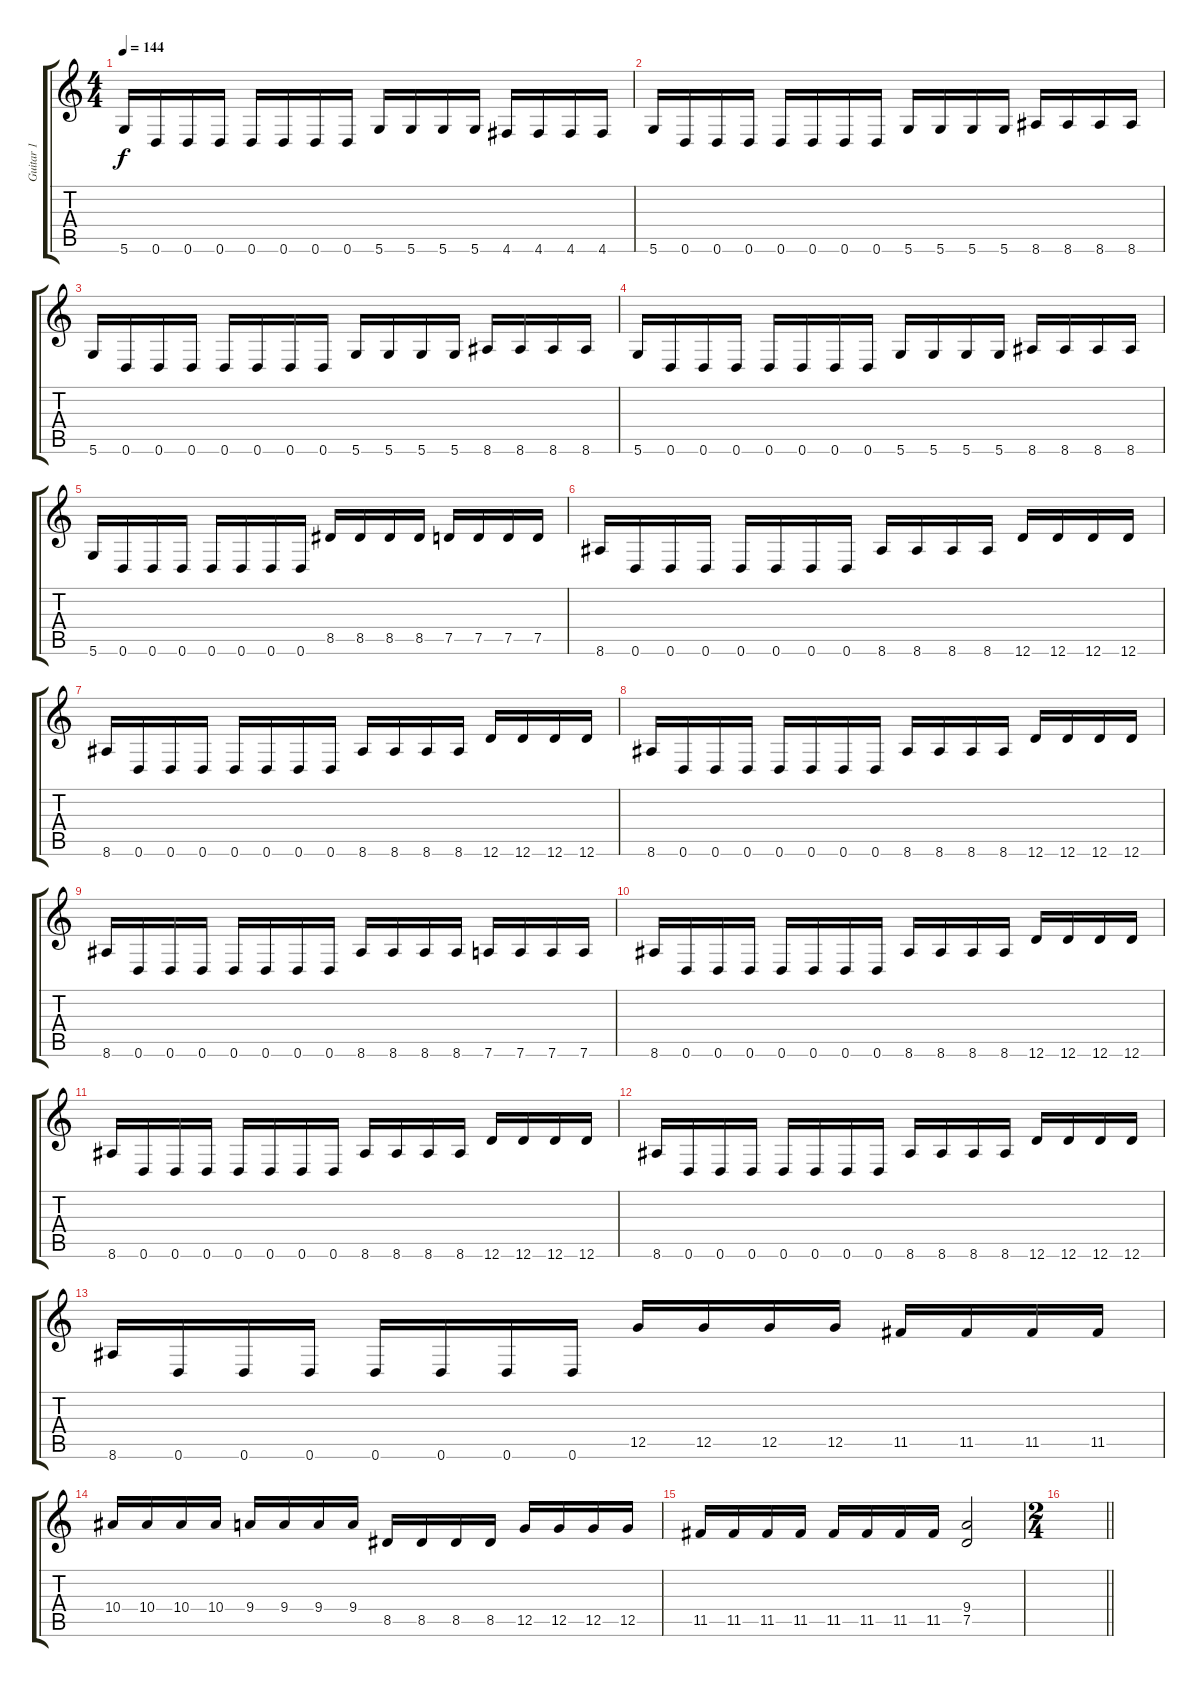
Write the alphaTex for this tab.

\track ("Guitar 1" "Guitar 1") {instrument distortionguitar}
\staff {score tabs}
\tuning (D4 A3 F3 C3 G2 D2) {hide}
\ts (4 4)
\tempo 144
\clef g2
\ks c
5.6.16{dy f} 0.6.16 0.6.16 0.6.16 0.6.16 0.6.16 0.6.16 0.6.16 5.6.16 5.6.16 5.6.16 5.6.16 4.6.16 4.6.16 4.6.16 4.6.16 |
5.6.16 0.6.16 0.6.16 0.6.16 0.6.16 0.6.16 0.6.16 0.6.16 5.6.16 5.6.16 5.6.16 5.6.16 8.6.16 8.6.16 8.6.16 8.6.16 |
5.6.16 0.6.16 0.6.16 0.6.16 0.6.16 0.6.16 0.6.16 0.6.16 5.6.16 5.6.16 5.6.16 5.6.16 8.6.16 8.6.16 8.6.16 8.6.16 |
5.6.16 0.6.16 0.6.16 0.6.16 0.6.16 0.6.16 0.6.16 0.6.16 5.6.16 5.6.16 5.6.16 5.6.16 8.6.16 8.6.16 8.6.16 8.6.16 |
5.6.16 0.6.16 0.6.16 0.6.16 0.6.16 0.6.16 0.6.16 0.6.16 8.5.16 8.5.16 8.5.16 8.5.16 7.5.16 7.5.16 7.5.16 7.5.16 |
8.6.16 0.6.16 0.6.16 0.6.16 0.6.16 0.6.16 0.6.16 0.6.16 8.6.16 8.6.16 8.6.16 8.6.16 12.6.16 12.6.16 12.6.16 12.6.16 |
8.6.16 0.6.16 0.6.16 0.6.16 0.6.16 0.6.16 0.6.16 0.6.16 8.6.16 8.6.16 8.6.16 8.6.16 12.6.16 12.6.16 12.6.16 12.6.16 |
8.6.16 0.6.16 0.6.16 0.6.16 0.6.16 0.6.16 0.6.16 0.6.16 8.6.16 8.6.16 8.6.16 8.6.16 12.6.16 12.6.16 12.6.16 12.6.16 |
8.6.16 0.6.16 0.6.16 0.6.16 0.6.16 0.6.16 0.6.16 0.6.16 8.6.16 8.6.16 8.6.16 8.6.16 7.6.16 7.6.16 7.6.16 7.6.16 |
8.6.16 0.6.16 0.6.16 0.6.16 0.6.16 0.6.16 0.6.16 0.6.16 8.6.16 8.6.16 8.6.16 8.6.16 12.6.16 12.6.16 12.6.16 12.6.16 |
8.6.16 0.6.16 0.6.16 0.6.16 0.6.16 0.6.16 0.6.16 0.6.16 8.6.16 8.6.16 8.6.16 8.6.16 12.6.16 12.6.16 12.6.16 12.6.16 |
8.6.16 0.6.16 0.6.16 0.6.16 0.6.16 0.6.16 0.6.16 0.6.16 8.6.16 8.6.16 8.6.16 8.6.16 12.6.16 12.6.16 12.6.16 12.6.16 |
8.6.16 0.6.16 0.6.16 0.6.16 0.6.16 0.6.16 0.6.16 0.6.16 12.5.16 12.5.16 12.5.16 12.5.16 11.5.16 11.5.16 11.5.16 11.5.16 |
10.4.16 10.4.16 10.4.16 10.4.16 9.4.16 9.4.16 9.4.16 9.4.16 8.5.16 8.5.16 8.5.16 8.5.16 12.5.16 12.5.16 12.5.16 12.5.16 |
11.5.16 11.5.16 11.5.16 11.5.16 11.5.16 11.5.16 11.5.16 11.5.16 (9.4 7.5).2 |
\ts (2 4)
\barLineRight lightlight
